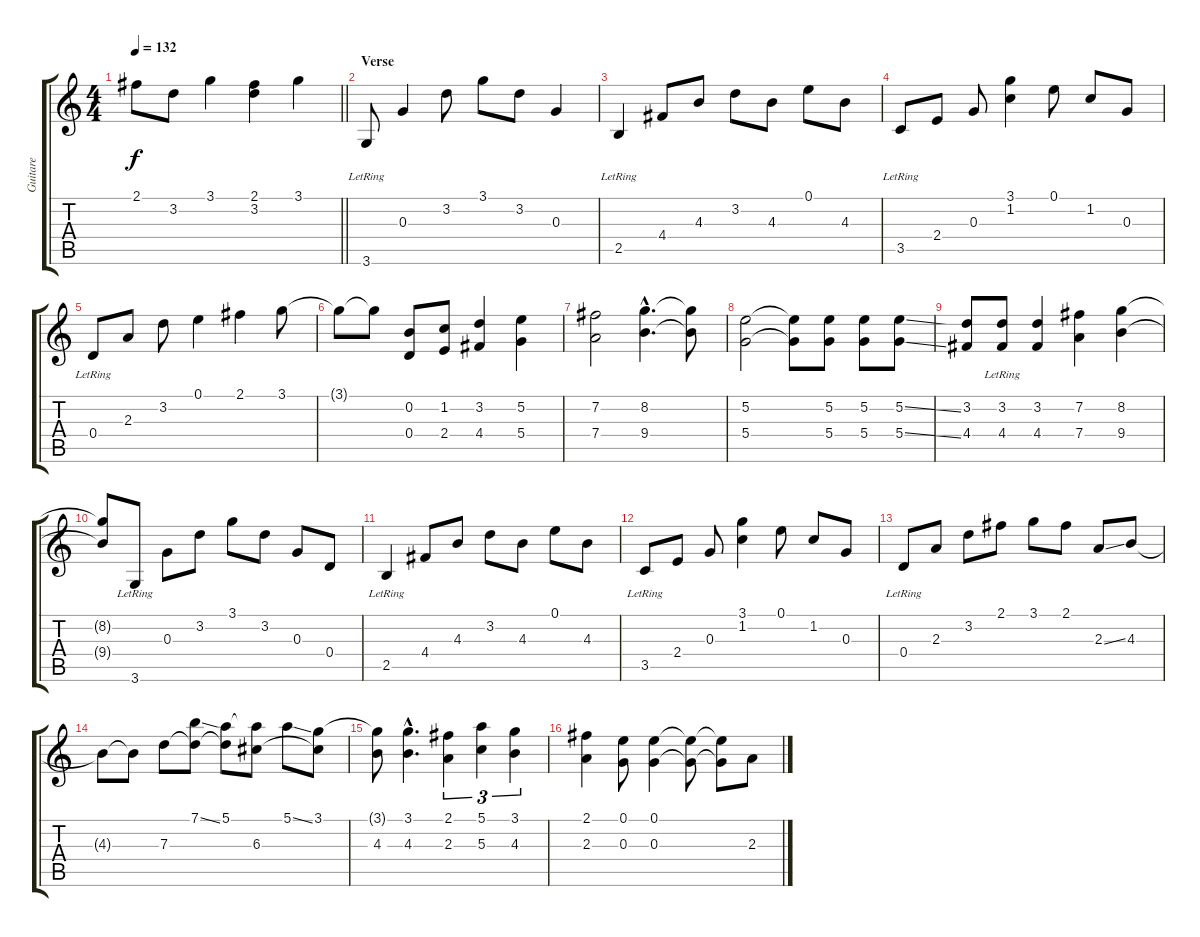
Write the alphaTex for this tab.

\track ("Guitare" "Guitare") {instrument acousticguitarnylon}
\staff {score tabs}
\tuning (E4 B3 G3 D3 A2 E2) {hide}
\ts (4 4)
\tempo 132
\clef g2
\barLineRight lightlight
\ks c
2.1{t}.8{dy f} 3.2.8 3.1.4 (2.1 3.2).4 3.1.4 |
\section ("" "Verse")
3.6{lr}.8 0.3.4 3.2.8 3.1.8 3.2.8 0.3.4 |
2.5{lr}.4 4.4.8 4.3.8 3.2.8 4.3.8 0.1.8 4.3.8 |
3.5{lr}.8 2.4.8 0.3.8 (3.1 1.2).4 0.1.8 1.2.8 0.3.8 |
0.4{lr}.8 2.3.8 3.2.8 0.1.4 2.1.4 3.1.8 |
3.1{t}.8 3.1{t}.8 (0.2 0.4).8 (1.2 2.4).8 (3.2 4.4).4 (5.2 5.4).4 |
(7.2 7.4).2 (8.2{hac} 9.4{hac}).4{d} (8.2{t} 9.4{t}).8 |
(5.2 5.4).2 (5.2{t} 5.4{t}).8 (5.2 5.4).8 (5.2 5.4).8 (5.2{ss} 5.4{ss}).8 |
(3.2 4.4).8 (3.2{lr} 4.4).8 (3.2 4.4).4 (7.2 7.4).4 (8.2 9.4).4 |
(8.2{t} 9.4{t}).8 3.6{lr}.8 0.3.8 3.2.8 3.1.8 3.2.8 0.3.8 0.4.8 |
2.5{lr}.4 4.4.8 4.3.8 3.2.8 4.3.8 0.1.8 4.3.8 |
3.5{lr}.8 2.4.8 0.3.8 (3.1 1.2).4 0.1.8 1.2.8 0.3.8 |
0.4{lr}.8 2.3.8 3.2.8 2.1.8 3.1.8 2.1.8 2.3{ss}.8 4.3.8 |
4.3{t}.8 4.3{t}.8 7.3.8 (7.1{ss} 7.3{t}).8 (5.1 7.3{t}).8 (5.1{t} 6.3).8 5.1{ss}.8 (3.1 6.3{t}).8 |
(3.1{t} 4.3).8 (3.1{hac} 4.3{hac}).4{d} (2.1 2.3).4{tu (3 2)} (5.1 5.3).4{tu (3 2)} (3.1 4.3).4{tu (3 2)} |
(2.1 2.3).4 (0.1 0.3).8 (0.1 0.3).4 (0.1{t} 0.3{t}).8 (0.1{t} 0.3{t}).8 2.3{ss}.8
